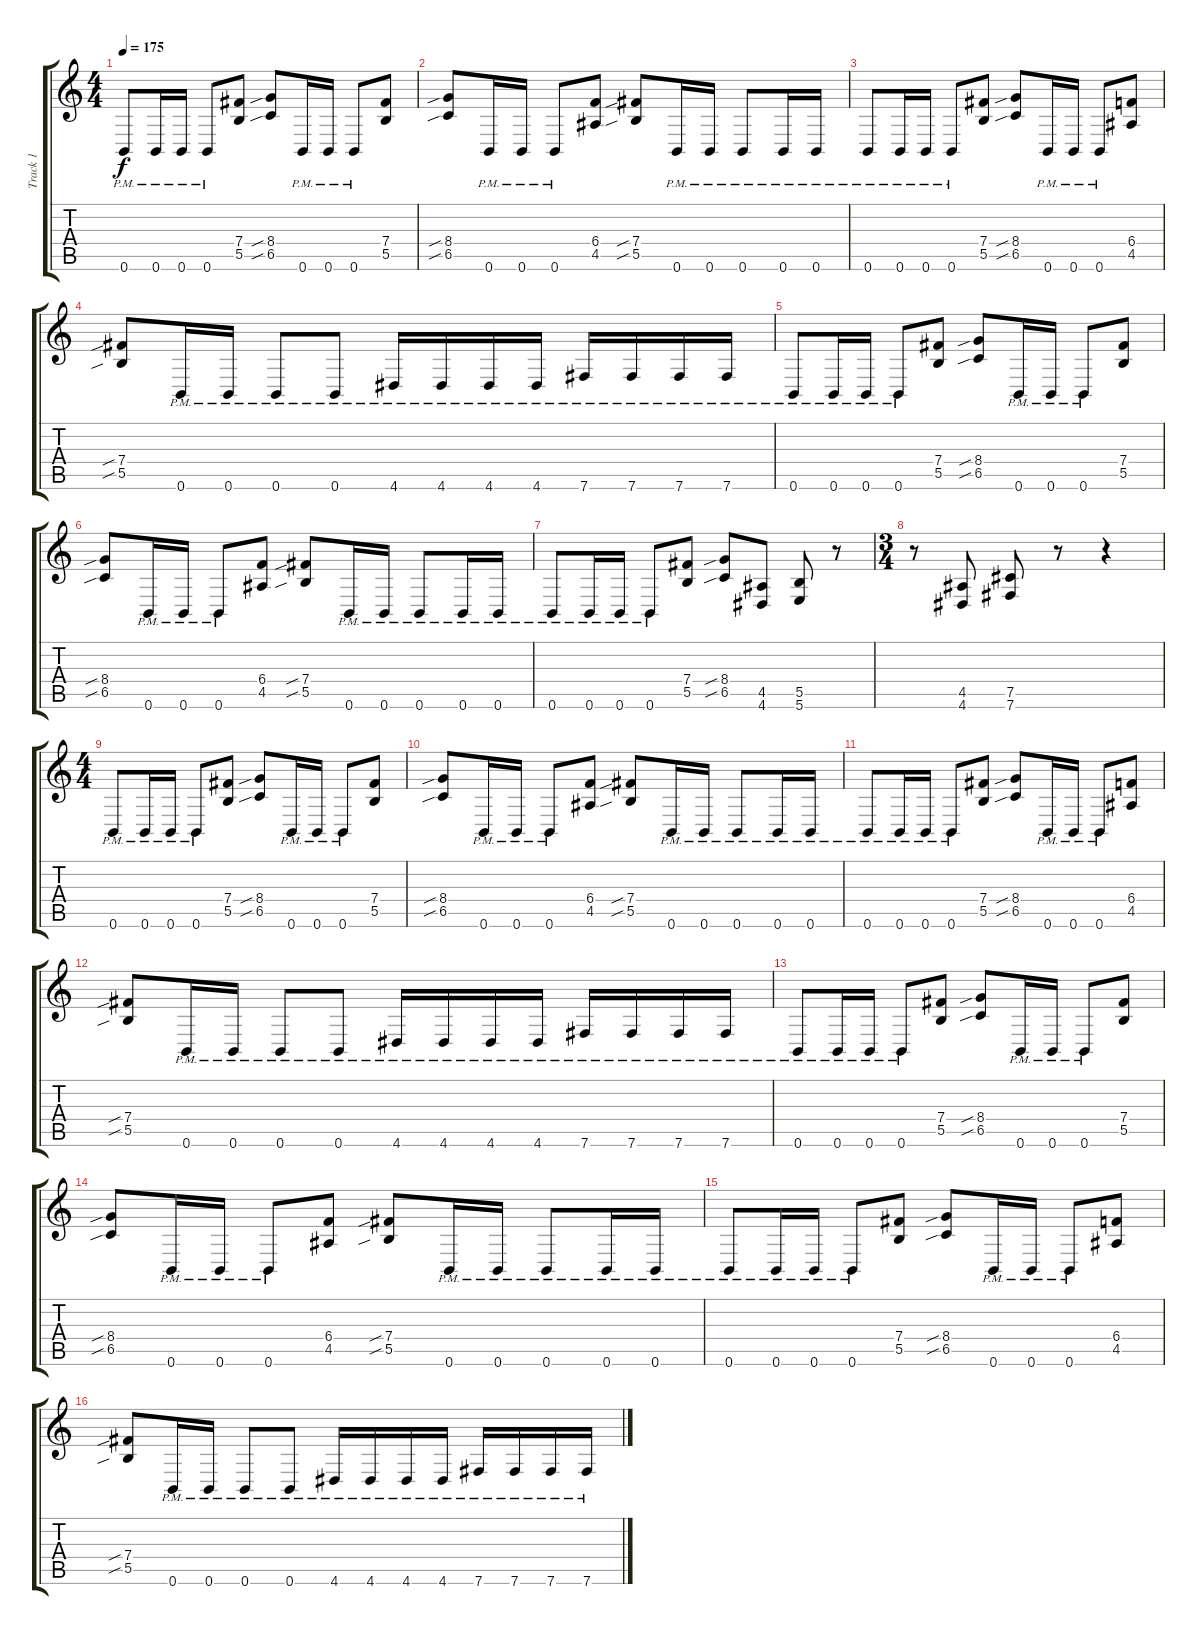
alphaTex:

\track ("Track 1" "Track 1") {instrument distortionguitar}
\staff {score tabs}
\tuning (Db4 Ab3 E3 B2 Gb2 B1) {hide}
\ts (4 4)
\tempo 175
\clef g2
\ks c
0.6{pm}.8{dy f} 0.6{pm}.16 0.6{pm}.16 0.6{pm}.8 (7.4 5.5).8 (8.4{sib} 6.5{sib}).8 0.6{pm}.16 0.6{pm}.16 0.6{pm}.8 (7.4 5.5).8 |
(8.4{sib} 6.5{sib}).8 0.6{pm}.16 0.6{pm}.16 0.6{pm}.8 (6.4 4.5).8 (7.4{sib} 5.5{sib}).8 0.6{pm}.16 0.6{pm}.16 0.6{pm}.8 0.6{pm}.16 0.6{pm}.16 |
0.6{pm}.8 0.6{pm}.16 0.6{pm}.16 0.6{pm}.8 (7.4 5.5).8 (8.4{sib} 6.5{sib}).8 0.6{pm}.16 0.6{pm}.16 0.6{pm}.8 (6.4 4.5).8 |
(7.4{sib} 5.5{sib}).8 0.6{pm}.16 0.6{pm}.16 0.6{pm}.8 0.6{pm}.8 4.6{pm}.16 4.6{pm}.16 4.6{pm}.16 4.6{pm}.16 7.6{pm}.16 7.6{pm}.16 7.6{pm}.16 7.6{pm}.16 |
0.6{pm}.8 0.6{pm}.16 0.6{pm}.16 0.6{pm}.8 (7.4 5.5).8 (8.4{sib} 6.5{sib}).8 0.6{pm}.16 0.6{pm}.16 0.6{pm}.8 (7.4 5.5).8 |
(8.4{sib} 6.5{sib}).8 0.6{pm}.16 0.6{pm}.16 0.6{pm}.8 (6.4 4.5).8 (7.4{sib} 5.5{sib}).8 0.6{pm}.16 0.6{pm}.16 0.6{pm}.8 0.6{pm}.16 0.6{pm}.16 |
0.6{pm}.8 0.6{pm}.16 0.6{pm}.16 0.6{pm}.8 (7.4 5.5).8 (8.4{sib} 6.5{sib}).8 (4.5 4.6).8 (5.5 5.6).8 r.8 |
\ts (3 4)
r.8 (4.5 4.6).8 (7.5 7.6).8 r.8 r.4 |
\ts (4 4)
0.6{pm}.8 0.6{pm}.16 0.6{pm}.16 0.6{pm}.8 (7.4 5.5).8 (8.4{sib} 6.5{sib}).8 0.6{pm}.16 0.6{pm}.16 0.6{pm}.8 (7.4 5.5).8 |
(8.4{sib} 6.5{sib}).8 0.6{pm}.16 0.6{pm}.16 0.6{pm}.8 (6.4 4.5).8 (7.4{sib} 5.5{sib}).8 0.6{pm}.16 0.6{pm}.16 0.6{pm}.8 0.6{pm}.16 0.6{pm}.16 |
0.6{pm}.8 0.6{pm}.16 0.6{pm}.16 0.6{pm}.8 (7.4 5.5).8 (8.4{sib} 6.5{sib}).8 0.6{pm}.16 0.6{pm}.16 0.6{pm}.8 (6.4 4.5).8 |
(7.4{sib} 5.5{sib}).8 0.6{pm}.16 0.6{pm}.16 0.6{pm}.8 0.6{pm}.8 4.6{pm}.16 4.6{pm}.16 4.6{pm}.16 4.6{pm}.16 7.6{pm}.16 7.6{pm}.16 7.6{pm}.16 7.6{pm}.16 |
0.6{pm}.8 0.6{pm}.16 0.6{pm}.16 0.6{pm}.8 (7.4 5.5).8 (8.4{sib} 6.5{sib}).8 0.6{pm}.16 0.6{pm}.16 0.6{pm}.8 (7.4 5.5).8 |
(8.4{sib} 6.5{sib}).8 0.6{pm}.16 0.6{pm}.16 0.6{pm}.8 (6.4 4.5).8 (7.4{sib} 5.5{sib}).8 0.6{pm}.16 0.6{pm}.16 0.6{pm}.8 0.6{pm}.16 0.6{pm}.16 |
0.6{pm}.8 0.6{pm}.16 0.6{pm}.16 0.6{pm}.8 (7.4 5.5).8 (8.4{sib} 6.5{sib}).8 0.6{pm}.16 0.6{pm}.16 0.6{pm}.8 (6.4 4.5).8 |
(7.4{sib} 5.5{sib}).8 0.6{pm}.16 0.6{pm}.16 0.6{pm}.8 0.6{pm}.8 4.6{pm}.16 4.6{pm}.16 4.6{pm}.16 4.6{pm}.16 7.6{pm}.16 7.6{pm}.16 7.6{pm}.16 7.6{pm}.16
